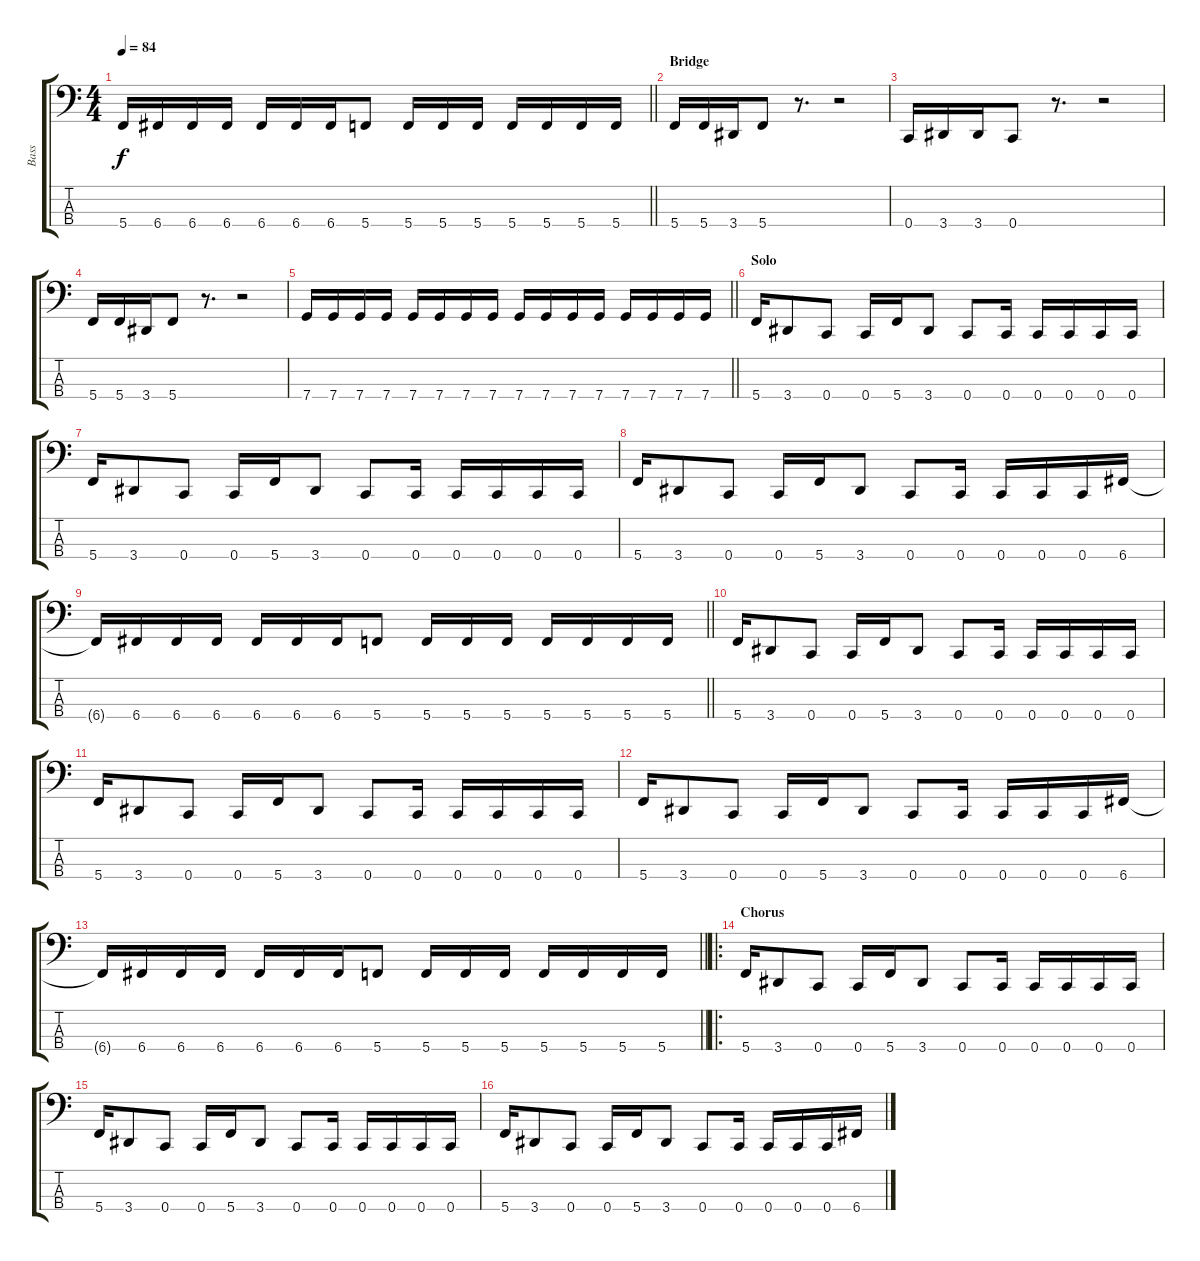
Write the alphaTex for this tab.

\track ("Bass" "Bass") {instrument electricbasspick}
\staff {score tabs}
\tuning (F2 C2 G1 C1) {hide}
\ts (4 4)
\tempo 84
\clef f4
\barLineRight lightlight
\ks c
5.4{t}.16{dy f} 6.4.16 6.4.16 6.4.16 6.4.16 6.4.16 6.4.16 5.4.8 5.4.16 5.4.16 5.4.16 5.4.16 5.4.16 5.4.16 5.4.16 |
\section ("" "Bridge")
5.4.16 5.4.16 3.4.16 5.4.8 r.8{d} r.2 |
0.4.16 3.4.16 3.4.16 0.4.8 r.8{d} r.2 |
5.4.16 5.4.16 3.4.16 5.4.8 r.8{d} r.2 |
\barLineRight lightlight
7.4.16 7.4.16 7.4.16 7.4.16 7.4.16 7.4.16 7.4.16 7.4.16 7.4.16 7.4.16 7.4.16 7.4.16 7.4.16 7.4.16 7.4.16 7.4.16 |
\section ("" "Solo")
5.4.16 3.4.8 0.4.8 0.4.16 5.4.16 3.4.8 0.4.8 0.4.16 0.4.16 0.4.16 0.4.16 0.4.16 |
5.4.16 3.4.8 0.4.8 0.4.16 5.4.16 3.4.8 0.4.8 0.4.16 0.4.16 0.4.16 0.4.16 0.4.16 |
5.4.16 3.4.8 0.4.8 0.4.16 5.4.16 3.4.8 0.4.8 0.4.16 0.4.16 0.4.16 0.4.16 6.4.16 |
\barLineRight lightlight
6.4{t}.16 6.4.16 6.4.16 6.4.16 6.4.16 6.4.16 6.4.16 5.4.8 5.4.16 5.4.16 5.4.16 5.4.16 5.4.16 5.4.16 5.4.16 |
5.4.16 3.4.8 0.4.8 0.4.16 5.4.16 3.4.8 0.4.8 0.4.16 0.4.16 0.4.16 0.4.16 0.4.16 |
5.4.16 3.4.8 0.4.8 0.4.16 5.4.16 3.4.8 0.4.8 0.4.16 0.4.16 0.4.16 0.4.16 0.4.16 |
5.4.16 3.4.8 0.4.8 0.4.16 5.4.16 3.4.8 0.4.8 0.4.16 0.4.16 0.4.16 0.4.16 6.4.16 |
\barLineRight lightlight
6.4{t}.16 6.4.16 6.4.16 6.4.16 6.4.16 6.4.16 6.4.16 5.4.8 5.4.16 5.4.16 5.4.16 5.4.16 5.4.16 5.4.16 5.4.16 |
\ro
\section ("" "Chorus")
5.4.16 3.4.8 0.4.8 0.4.16 5.4.16 3.4.8 0.4.8 0.4.16 0.4.16 0.4.16 0.4.16 0.4.16 |
5.4.16 3.4.8 0.4.8 0.4.16 5.4.16 3.4.8 0.4.8 0.4.16 0.4.16 0.4.16 0.4.16 0.4.16 |
5.4.16 3.4.8 0.4.8 0.4.16 5.4.16 3.4.8 0.4.8 0.4.16 0.4.16 0.4.16 0.4.16 6.4.16
